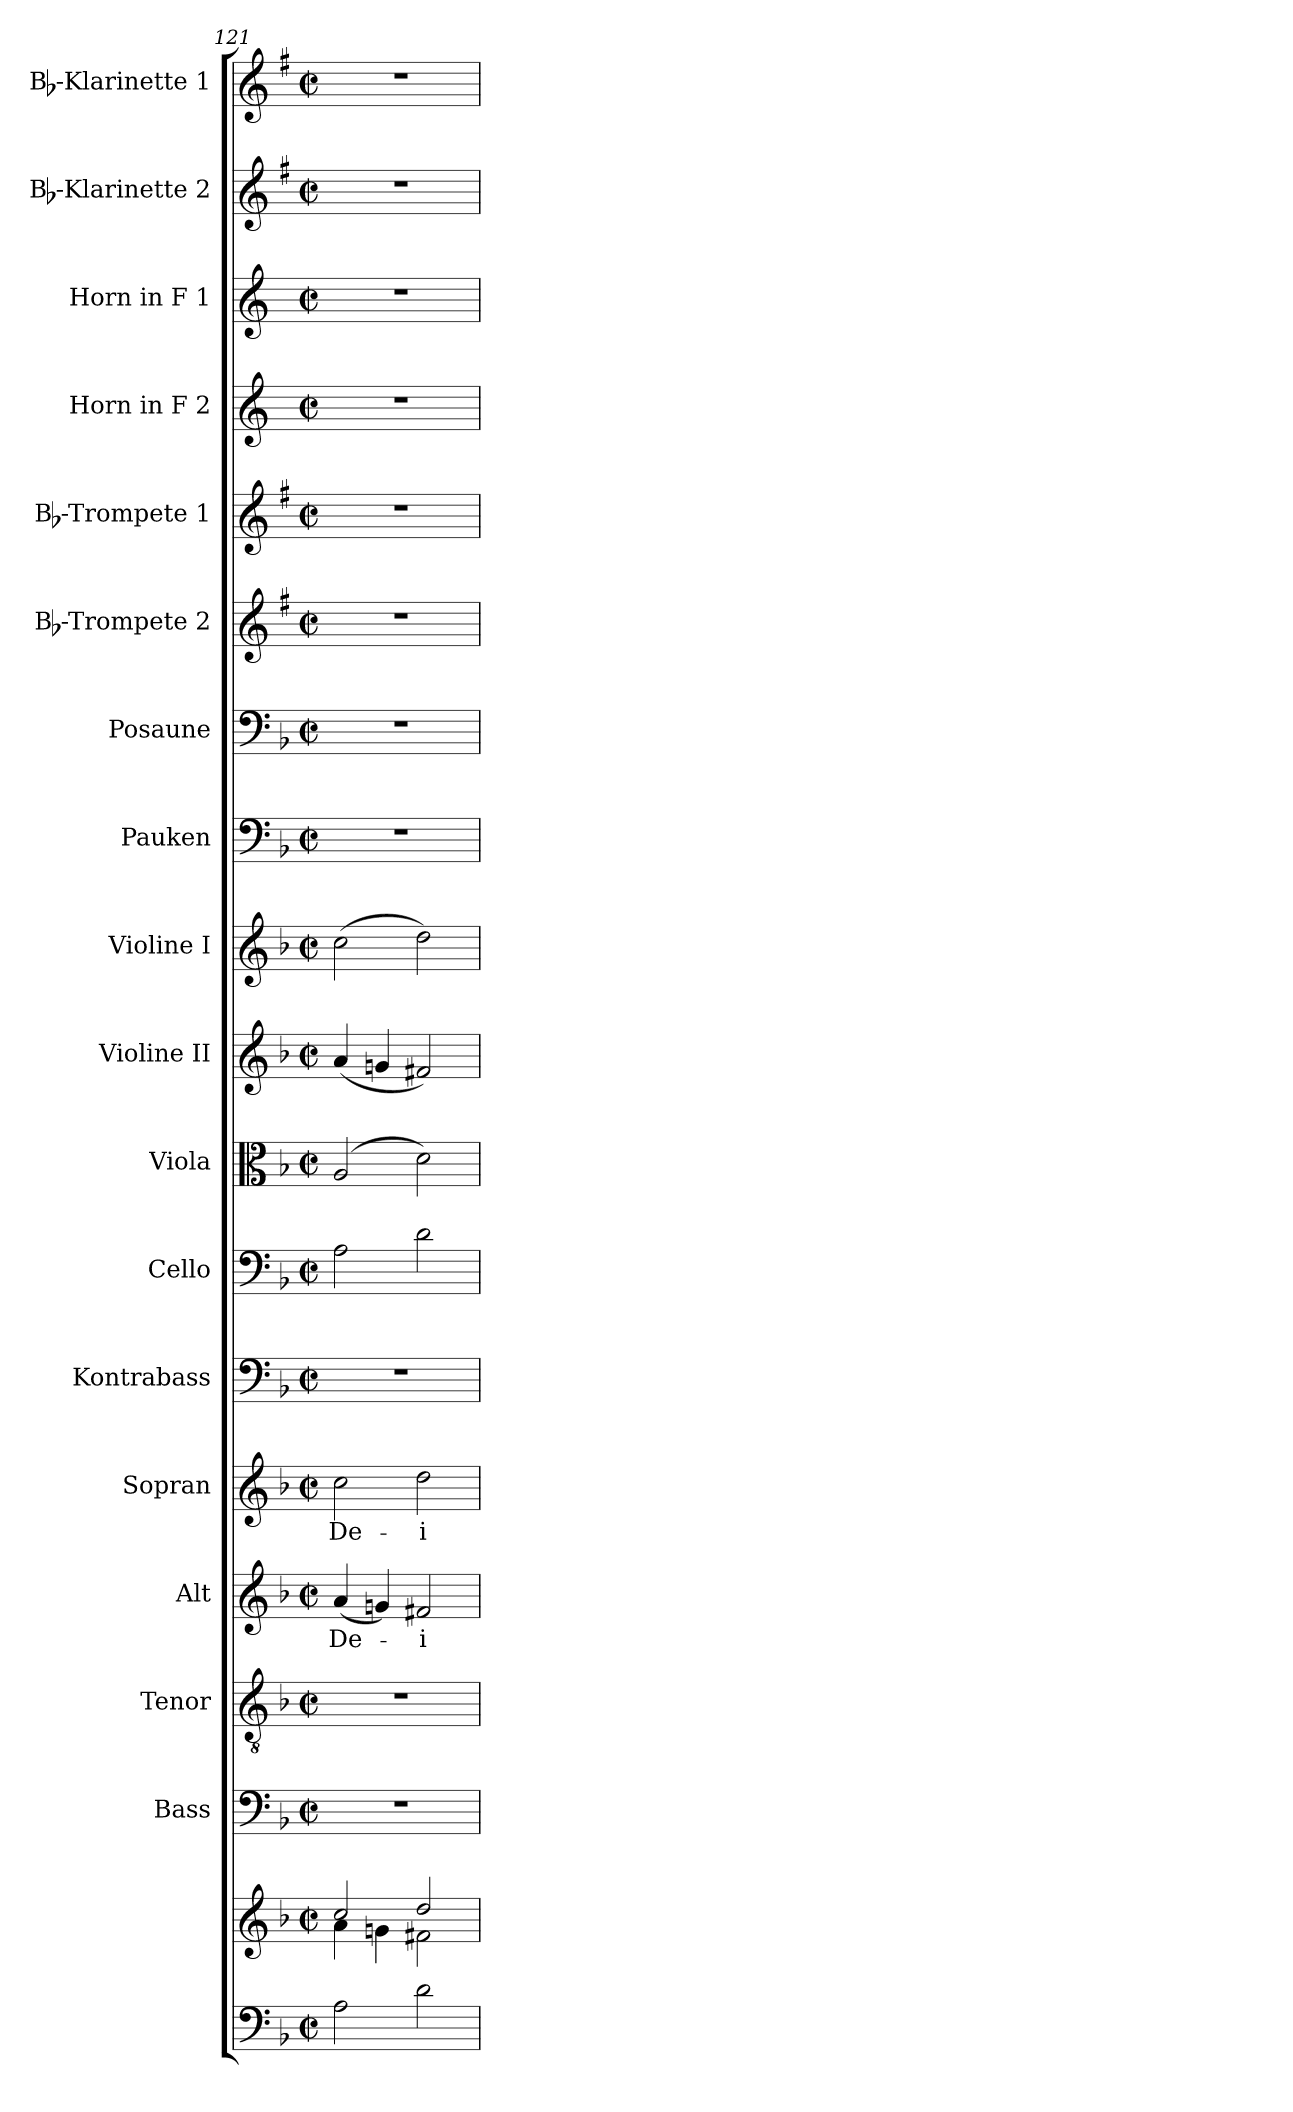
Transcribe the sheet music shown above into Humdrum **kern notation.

**kern	**kern	**kern	**kern	**kern	**text	**kern	**text	**kern	**kern	**kern	**kern	**kern	**kern	**kern	**kern	**kern	**kern	**kern	**kern	**kern
*part18	*part18	*part17	*part16	*part15	*part15	*part14	*part14	*part13	*part12	*part11	*part10	*part9	*part8	*part7	*part6	*part5	*part4	*part3	*part2	*part1
*staff19	*staff18	*staff17	*staff16	*staff15	*staff15	*staff14	*staff14	*staff13	*staff12	*staff11	*staff10	*staff9	*staff8	*staff7	*staff6	*staff5	*staff4	*staff3	*staff2	*staff1
*	*	*I"Bass	*I"Tenor	*I"Alt	*	*I"Sopran	*	*I"Kontrabass	*I"Cello	*I"Viola	*I"Violine II	*I"Violine I	*I"Pauken	*I"Posaune	*I"Bb-Trompete 2	*I"Bb-Trompete 1	*I"Horn in F 2	*I"Horn in F 1	*I"Bb-Klarinette 2	*I"Bb-Klarinette 1
*	*	*I'B.	*I'T.	*I'A.	*	*I'S.	*	*I'Kb.	*	*I'Vla.	*I'Vl. II	*I'Vl. I	*I'Pk.	*I'Pos.	*I'Bb Trp. 2	*I'Bb Trp. 1	*	*	*I'Bb Kl. 2	*I'Bb Kl. 1
*clefF4	*clefG2	*clefF4	*clefGv2	*clefG2	*	*clefG2	*	*clefF4	*clefF4	*clefC3	*clefG2	*clefG2	*clefF4	*clefF4	*clefG2	*clefG2	*clefG2	*clefG2	*clefG2	*clefG2
*	*	*	*	*	*	*	*	*ITrd7c12	*	*	*	*	*	*	*ITrd1c2	*ITrd1c2	*ITrd4c7	*ITrd4c7	*ITrd1c2	*ITrd1c2
*k[b-]	*k[b-]	*k[b-]	*k[b-]	*k[b-]	*	*k[b-]	*	*k[b-]	*k[b-]	*k[b-]	*k[b-]	*k[b-]	*k[b-]	*k[b-]	*k[b-]	*k[b-]	*k[b-]	*k[b-]	*k[b-]	*k[b-]
*F:	*F:	*F:	*F:	*F:	*	*F:	*	*F:	*F:	*F:	*F:	*F:	*F:	*F:	*F:	*F:	*F:	*F:	*F:	*F:
*M2/2	*M2/2	*M2/2	*M2/2	*M2/2	*	*M2/2	*	*M2/2	*M2/2	*M2/2	*M2/2	*M2/2	*M2/2	*M2/2	*M2/2	*M2/2	*M2/2	*M2/2	*M2/2	*M2/2
*met(c|)	*met(c|)	*met(c|)	*met(c|)	*met(c|)	*	*met(c|)	*	*met(c|)	*met(c|)	*met(c|)	*met(c|)	*met(c|)	*met(c|)	*met(c|)	*met(c|)	*met(c|)	*met(c|)	*met(c|)	*met(c|)	*met(c|)
=121	=121	=121	=121	=121	=121	=121	=121	=121	=121	=121	=121	=121	=121	=121	=121	=121	=121	=121	=121	=121
*	*^	*	*	*	*	*	*	*	*	*	*	*	*	*	*	*	*	*	*	*
!	!	!	!	!	!	!LO:LY:b	!	!LO:LY:b	!	!	!	!	!	!	!	!	!	!	!	!	!
2A\	2cc/	4a\	1r	1r	(<4a/	De-	2cc\	De-	1r	2A\	(2A/	(<4a/	(>2cc\	1r	1r	1r	1r	1r	1r	1r	1r
.	.	4gn\	.	.	4gn/)	.	.	.	.	.	.	4gn/	.	.	.	.	.	.	.	.	.
!	!	!	!	!	!	!LO:LY:b	!	!LO:LY:b	!	!	!	!	!	!	!	!	!	!	!	!	!
2d\	2dd/	2f#X\	.	.	2f#X/	-i	2dd\	-i	.	2d\	2d\)	2f#X/)	2dd\)	.	.	.	.	.	.	.	.
*	*v	*v	*	*	*	*	*	*	*	*	*	*	*	*	*	*	*	*	*	*	*
=	=	=	=	=	=	=	=	=	=	=	=	=	=	=	=	=	=	=	=	=
*-	*-	*-	*-	*-	*-	*-	*-	*-	*-	*-	*-	*-	*-	*-	*-	*-	*-	*-	*-	*-
